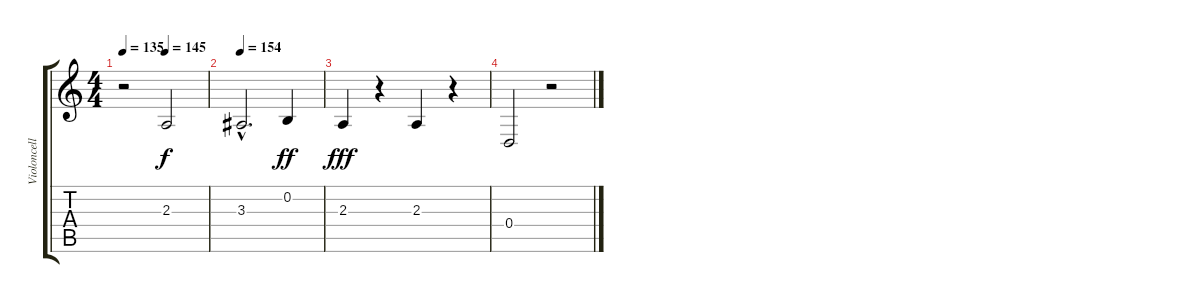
\track ("Violoncelle" "Violoncell") {instrument cello}
\staff {score tabs}
\tuning (E4 B3 G3 D3 A2 E2) {hide}
\ts (4 4)
\tempo 135
\tempo (145 0.5)
\clef g2
\ks c
r.2{dy f} 2.3.2 |
\tempo 154
3.3{hac}.2{d} 0.2.4{dy ff} |
2.3.4{dy fff} r.4 2.3.4 r.4 |
0.4.2 r.2
